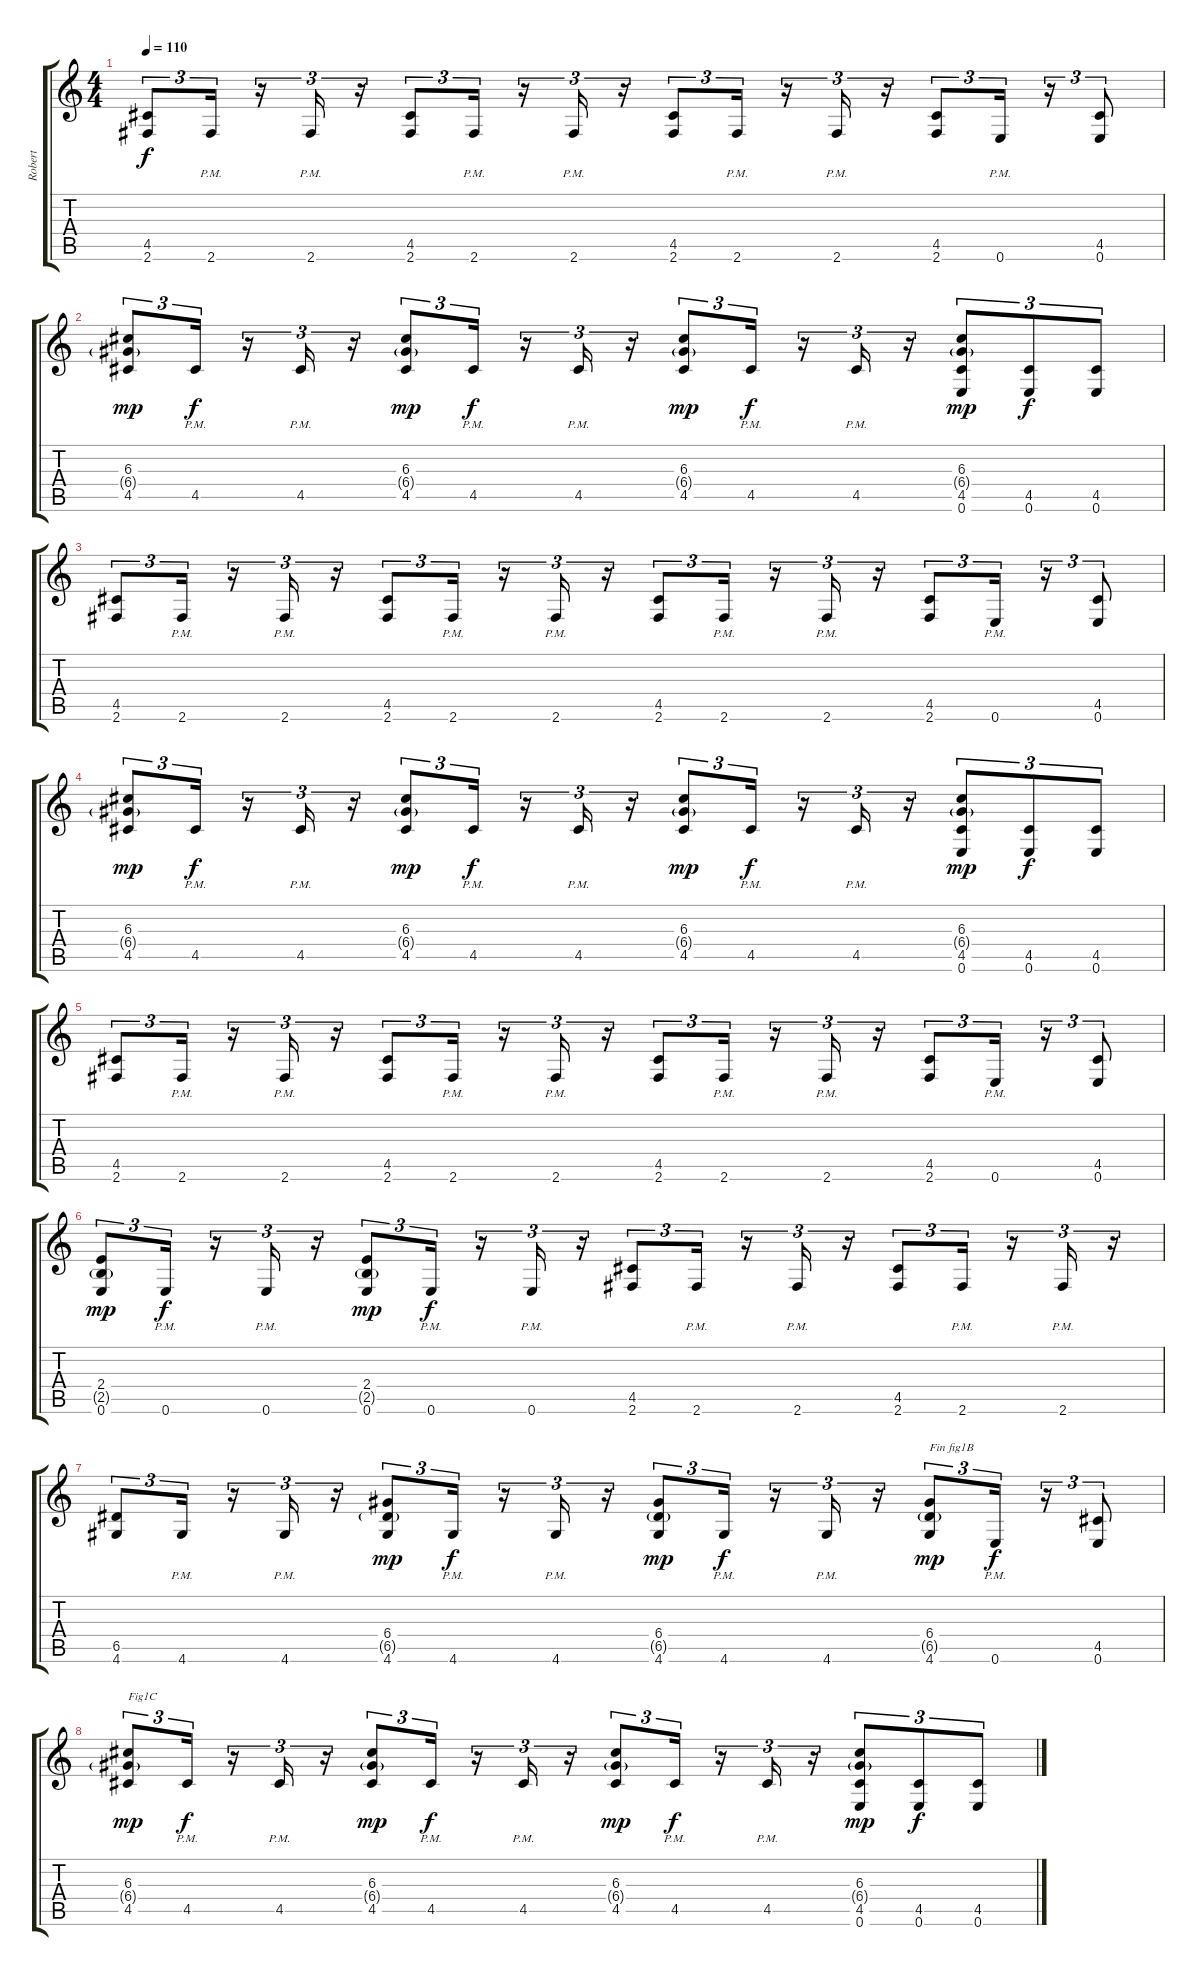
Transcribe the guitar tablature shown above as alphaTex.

\track ("Robert" "Robert") {instrument electricguitarclean}
\staff {score tabs}
\tuning (E4 B3 G3 D3 A2 E2) {hide}
\ts (4 4)
\tempo 110
\clef g2
\ks c
(4.5 2.6).8{tu (3 2) dy f} 2.6{pm}.16{tu (3 2)} r.16{tu (3 2)} 2.6{pm}.16{tu (3 2)} r.16{tu (3 2)} (4.5 2.6).8{tu (3 2)} 2.6{pm}.16{tu (3 2)} r.16{tu (3 2)} 2.6{pm}.16{tu (3 2)} r.16{tu (3 2)} (4.5 2.6).8{tu (3 2)} 2.6{pm}.16{tu (3 2)} r.16{tu (3 2)} 2.6{pm}.16{tu (3 2)} r.16{tu (3 2)} (4.5 2.6).8{tu (3 2)} 0.6{pm}.16{tu (3 2)} r.16{tu (3 2)} (4.5 0.6).8{tu (3 2)} |
(6.3 6.4{g} 4.5).8{tu (3 2) dy mp} 4.5{pm}.16{tu (3 2) dy f} r.16{tu (3 2)} 4.5{pm}.16{tu (3 2)} r.16{tu (3 2)} (6.3 6.4{g} 4.5).8{tu (3 2) dy mp} 4.5{pm}.16{tu (3 2) dy f} r.16{tu (3 2)} 4.5{pm}.16{tu (3 2)} r.16{tu (3 2)} (6.3 6.4{g} 4.5).8{tu (3 2) dy mp} 4.5{pm}.16{tu (3 2) dy f} r.16{tu (3 2)} 4.5{pm}.16{tu (3 2)} r.16{tu (3 2)} (6.3 6.4{g} 4.5 0.6).8{tu (3 2) dy mp} (4.5 0.6).8{tu (3 2) dy f} (4.5 0.6).8{tu (3 2)} |
(4.5 2.6).8{tu (3 2)} 2.6{pm}.16{tu (3 2)} r.16{tu (3 2)} 2.6{pm}.16{tu (3 2)} r.16{tu (3 2)} (4.5 2.6).8{tu (3 2)} 2.6{pm}.16{tu (3 2)} r.16{tu (3 2)} 2.6{pm}.16{tu (3 2)} r.16{tu (3 2)} (4.5 2.6).8{tu (3 2)} 2.6{pm}.16{tu (3 2)} r.16{tu (3 2)} 2.6{pm}.16{tu (3 2)} r.16{tu (3 2)} (4.5 2.6).8{tu (3 2)} 0.6{pm}.16{tu (3 2)} r.16{tu (3 2)} (4.5 0.6).8{tu (3 2)} |
(6.3 6.4{g} 4.5).8{tu (3 2) dy mp} 4.5{pm}.16{tu (3 2) dy f} r.16{tu (3 2)} 4.5{pm}.16{tu (3 2)} r.16{tu (3 2)} (6.3 6.4{g} 4.5).8{tu (3 2) dy mp} 4.5{pm}.16{tu (3 2) dy f} r.16{tu (3 2)} 4.5{pm}.16{tu (3 2)} r.16{tu (3 2)} (6.3 6.4{g} 4.5).8{tu (3 2) dy mp} 4.5{pm}.16{tu (3 2) dy f} r.16{tu (3 2)} 4.5{pm}.16{tu (3 2)} r.16{tu (3 2)} (6.3 6.4{g} 4.5 0.6).8{tu (3 2) dy mp} (4.5 0.6).8{tu (3 2) dy f} (4.5 0.6).8{tu (3 2)} |
(4.5 2.6).8{tu (3 2)} 2.6{pm}.16{tu (3 2)} r.16{tu (3 2)} 2.6{pm}.16{tu (3 2)} r.16{tu (3 2)} (4.5 2.6).8{tu (3 2)} 2.6{pm}.16{tu (3 2)} r.16{tu (3 2)} 2.6{pm}.16{tu (3 2)} r.16{tu (3 2)} (4.5 2.6).8{tu (3 2)} 2.6{pm}.16{tu (3 2)} r.16{tu (3 2)} 2.6{pm}.16{tu (3 2)} r.16{tu (3 2)} (4.5 2.6).8{tu (3 2)} 0.6{pm}.16{tu (3 2)} r.16{tu (3 2)} (4.5 0.6).8{tu (3 2)} |
(2.4 2.5{g} 0.6).8{tu (3 2) dy mp} 0.6{pm}.16{tu (3 2) dy f} r.16{tu (3 2)} 0.6{pm}.16{tu (3 2)} r.16{tu (3 2)} (2.4 2.5{g} 0.6).8{tu (3 2) dy mp} 0.6{pm}.16{tu (3 2) dy f} r.16{tu (3 2)} 0.6{pm}.16{tu (3 2)} r.16{tu (3 2)} (4.5 2.6).8{tu (3 2)} 2.6{pm}.16{tu (3 2)} r.16{tu (3 2)} 2.6{pm}.16{tu (3 2)} r.16{tu (3 2)} (4.5 2.6).8{tu (3 2)} 2.6{pm}.16{tu (3 2)} r.16{tu (3 2)} 2.6{pm}.16{tu (3 2)} r.16{tu (3 2)} |
(6.5 4.6).8{tu (3 2)} 4.6{pm}.16{tu (3 2)} r.16{tu (3 2)} 4.6{pm}.16{tu (3 2)} r.16{tu (3 2)} (6.4 6.5{g} 4.6).8{tu (3 2) dy mp} 4.6{pm}.16{tu (3 2) dy f} r.16{tu (3 2)} 4.6{pm}.16{tu (3 2)} r.16{tu (3 2)} (6.4 6.5{g} 4.6).8{tu (3 2) dy mp} 4.6{pm}.16{tu (3 2) dy f} r.16{tu (3 2)} 4.6{pm}.16{tu (3 2)} r.16{tu (3 2)} (6.4 6.5{g} 4.6).8{tu (3 2) txt "Fin fig1B" dy mp} 0.6{pm}.16{tu (3 2) dy f} r.16{tu (3 2)} (4.5 0.6).8{tu (3 2)} |
(6.3 6.4{g} 4.5).8{tu (3 2) txt "Fig1C" dy mp} 4.5{pm}.16{tu (3 2) dy f} r.16{tu (3 2)} 4.5{pm}.16{tu (3 2)} r.16{tu (3 2)} (6.3 6.4{g} 4.5).8{tu (3 2) dy mp} 4.5{pm}.16{tu (3 2) dy f} r.16{tu (3 2)} 4.5{pm}.16{tu (3 2)} r.16{tu (3 2)} (6.3 6.4{g} 4.5).8{tu (3 2) dy mp} 4.5{pm}.16{tu (3 2) dy f} r.16{tu (3 2)} 4.5{pm}.16{tu (3 2)} r.16{tu (3 2)} (6.3 6.4{g} 4.5 0.6).8{tu (3 2) dy mp} (4.5 0.6).8{tu (3 2) dy f} (4.5 0.6).8{tu (3 2)}
